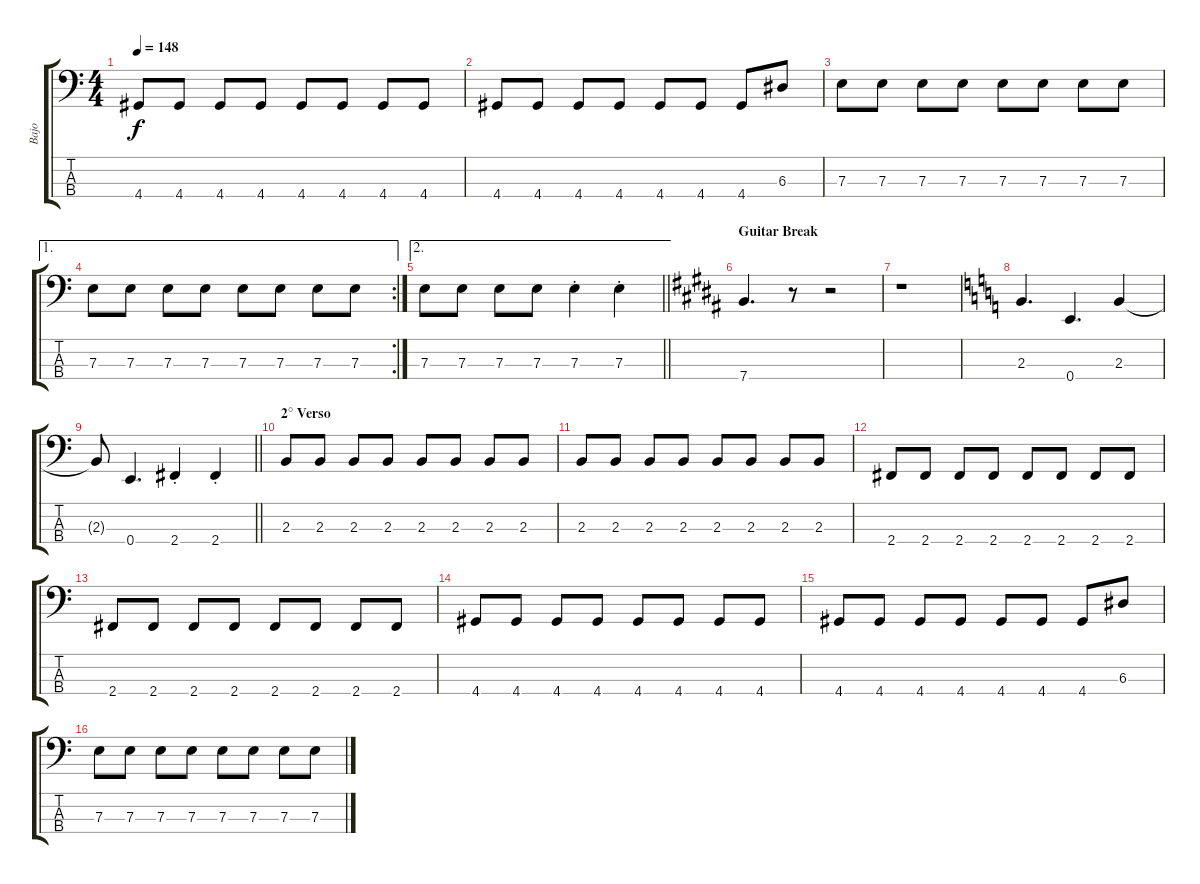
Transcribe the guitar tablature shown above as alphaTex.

\track ("Bajo" "Bajo") {instrument electricbassfinger}
\staff {score tabs}
\tuning (G2 D2 A1 E1) {hide}
\ts (4 4)
\tempo 148
\clef f4
\ks c
4.4.8{dy f} 4.4.8 4.4.8 4.4.8 4.4.8 4.4.8 4.4.8 4.4.8 |
4.4.8 4.4.8 4.4.8 4.4.8 4.4.8 4.4.8 4.4.8 6.3.8 |
7.3.8 7.3.8 7.3.8 7.3.8 7.3.8 7.3.8 7.3.8 7.3.8 |
\ae 1
\rc 2
7.3.8 7.3.8 7.3.8 7.3.8 7.3.8 7.3.8 7.3.8 7.3.8 |
\ae 2
\barLineRight lightlight
7.3.8 7.3.8 7.3.8 7.3.8 7.3{st}.4 7.3{st}.4 |
\section ("" "Guitar Break")
\ks b
7.4.4{d} r.8 r.2 |
r.1 |
\ks c
2.3.4{d} 0.4.4{d} 2.3.4 |
\barLineRight lightlight
2.3{t}.8 0.4.4{d} 2.4{st}.4 2.4{st}.4 |
\section ("" "2° Verso")
2.3.8 2.3.8 2.3.8 2.3.8 2.3.8 2.3.8 2.3.8 2.3.8 |
2.3.8 2.3.8 2.3.8 2.3.8 2.3.8 2.3.8 2.3.8 2.3.8 |
2.4.8 2.4.8 2.4.8 2.4.8 2.4.8 2.4.8 2.4.8 2.4.8 |
2.4.8 2.4.8 2.4.8 2.4.8 2.4.8 2.4.8 2.4.8 2.4.8 |
4.4.8 4.4.8 4.4.8 4.4.8 4.4.8 4.4.8 4.4.8 4.4.8 |
4.4.8 4.4.8 4.4.8 4.4.8 4.4.8 4.4.8 4.4.8 6.3.8 |
7.3.8 7.3.8 7.3.8 7.3.8 7.3.8 7.3.8 7.3.8 7.3.8
